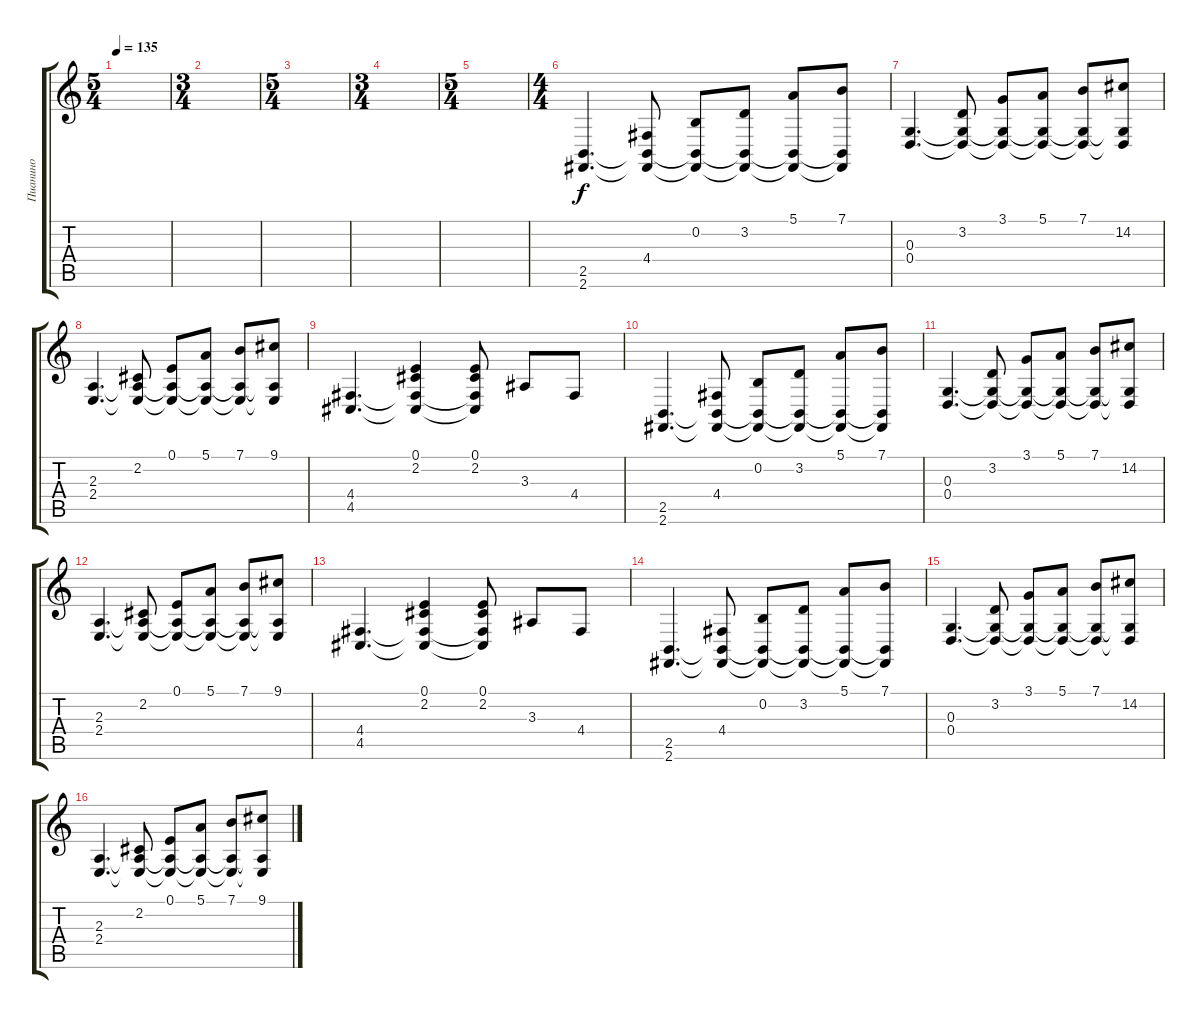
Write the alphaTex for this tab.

\track ("Пианино" "Пианино") {instrument electricgrandpiano}
\staff {score tabs}
\tuning (E4 B3 G3 D3 A2 E2) {hide}
\ts (5 4)
\tempo 135
\clef g2
\ks c
|
\ts (3 4)
|
\ts (5 4)
|
\ts (3 4)
|
\ts (5 4)
|
\ts (4 4)
(2.5 2.6).4{d} (4.4 2.5{t} 2.6{t}).8 (0.2 2.5{t} 2.6{t}).8 (3.2 2.5{t} 2.6{t}).8 (5.1 2.5{t} 2.6{t}).8 (7.1 2.5{t} 2.6{t}).8 |
(0.3 0.4).4{d} (3.2 0.3{t} 0.4{t}).8 (3.1 0.3{t} 0.4{t}).8 (5.1 0.3{t} 0.4{t}).8 (7.1 0.3{t} 0.4{t}).8 (14.2 0.3{t} 0.4{t}).8 |
(2.3 2.4).4{d} (2.2 2.3{t} 2.4{t}).8 (0.1 2.3{t} 2.4{t}).8 (5.1 2.3{t} 2.4{t}).8 (7.1 2.3{t} 2.4{t}).8 (9.1 2.3{t} 2.4{t}).8 |
(4.4 4.5).4{d} (0.1 2.2 4.4{t} 4.5{t}).4 (0.1 2.2 4.4{t} 4.5{t}).8 3.3.8 4.4.8 |
(2.5 2.6).4{d} (4.4 2.5{t} 2.6{t}).8 (0.2 2.5{t} 2.6{t}).8 (3.2 2.5{t} 2.6{t}).8 (5.1 2.5{t} 2.6{t}).8 (7.1 2.5{t} 2.6{t}).8 |
(0.3 0.4).4{d} (3.2 0.3{t} 0.4{t}).8 (3.1 0.3{t} 0.4{t}).8 (5.1 0.3{t} 0.4{t}).8 (7.1 0.3{t} 0.4{t}).8 (14.2 0.3{t} 0.4{t}).8 |
(2.3 2.4).4{d} (2.2 2.3{t} 2.4{t}).8 (0.1 2.3{t} 2.4{t}).8 (5.1 2.3{t} 2.4{t}).8 (7.1 2.3{t} 2.4{t}).8 (9.1 2.3{t} 2.4{t}).8 |
(4.4 4.5).4{d} (0.1 2.2 4.4{t} 4.5{t}).4 (0.1 2.2 4.4{t} 4.5{t}).8 3.3.8 4.4.8 |
(2.5 2.6).4{d} (4.4 2.5{t} 2.6{t}).8 (0.2 2.5{t} 2.6{t}).8 (3.2 2.5{t} 2.6{t}).8 (5.1 2.5{t} 2.6{t}).8 (7.1 2.5{t} 2.6{t}).8 |
(0.3 0.4).4{d} (3.2 0.3{t} 0.4{t}).8 (3.1 0.3{t} 0.4{t}).8 (5.1 0.3{t} 0.4{t}).8 (7.1 0.3{t} 0.4{t}).8 (14.2 0.3{t} 0.4{t}).8 |
(2.3 2.4).4{d} (2.2 2.3{t} 2.4{t}).8 (0.1 2.3{t} 2.4{t}).8 (5.1 2.3{t} 2.4{t}).8 (7.1 2.3{t} 2.4{t}).8 (9.1 2.3{t} 2.4{t}).8
